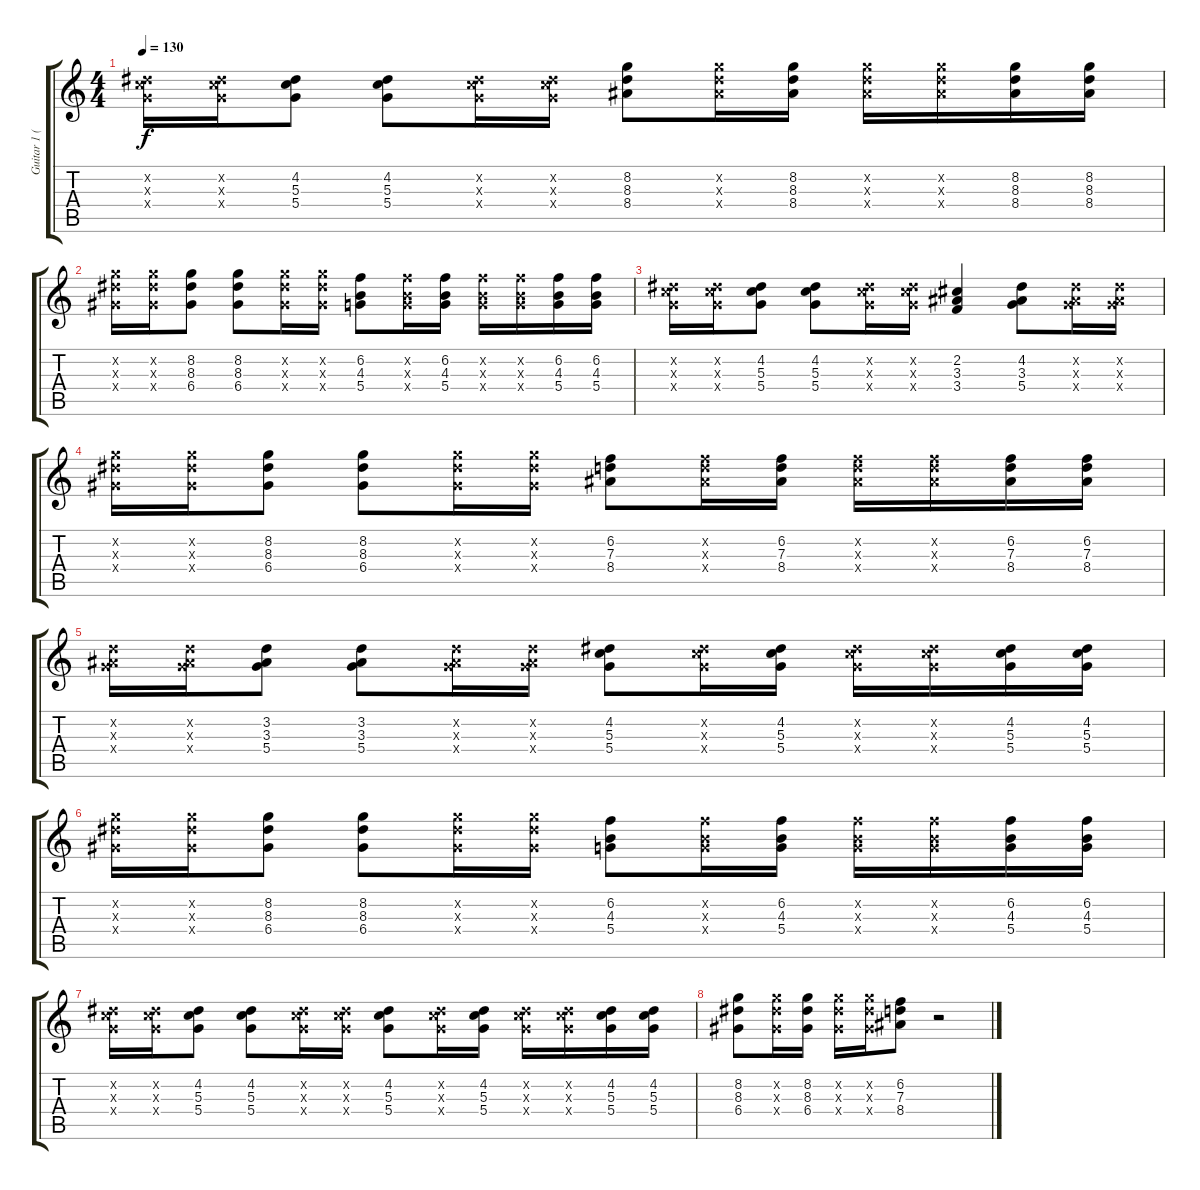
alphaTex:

\track ("Guitar 1 (L)" "Guitar 1 (") {instrument distortionguitar}
\staff {score tabs}
\tuning (E4 B3 G3 D3 A2 E2) {hide}
\ts (4 4)
\tempo 130
\clef g2
\ks c
(4.2{x} 5.3{x} 5.4{x}).16{dy f} (4.2{x} 5.3{x} 5.4{x}).16 (4.2 5.3 5.4).8 (4.2 5.3 5.4).8 (4.2{x} 5.3{x} 5.4{x}).16 (4.2{x} 5.3{x} 5.4{x}).16 (8.2 8.3 8.4).8 (8.2{x} 8.3{x} 8.4{x}).16 (8.2 8.3 8.4).16 (8.2{x} 8.3{x} 8.4{x}).16 (8.2{x} 8.3{x} 8.4{x}).16 (8.2 8.3 8.4).16 (8.2 8.3 8.4).16 |
(8.2{x} 8.3{x} 6.4{x}).16 (8.2{x} 8.3{x} 6.4{x}).16 (8.2 8.3 6.4).8 (8.2 8.3 6.4).8 (8.2{x} 8.3{x} 6.4{x}).16 (8.2{x} 8.3{x} 6.4{x}).16 (6.2 4.3 5.4).8 (6.2{x} 4.3{x} 5.4{x}).16 (6.2 4.3 5.4).16 (6.2{x} 4.3{x} 5.4{x}).16 (6.2{x} 4.3{x} 5.4{x}).16 (6.2 4.3 5.4).16 (6.2 4.3 5.4).16 |
(4.2{x} 5.3{x} 5.4{x}).16 (4.2{x} 5.3{x} 5.4{x}).16 (4.2 5.3 5.4).8 (4.2 5.3 5.4).8 (4.2{x} 5.3{x} 5.4{x}).16 (4.2{x} 5.3{x} 5.4{x}).16 (2.2 3.3 3.4).4 (4.2 3.3 5.4).8 (4.2{x} 3.3{x} 5.4{x}).16 (4.2{x} 3.3{x} 5.4{x}).16 |
(8.2{x} 8.3{x} 6.4{x}).16 (8.2{x} 8.3{x} 6.4{x}).16 (8.2 8.3 6.4).8 (8.2 8.3 6.4).8 (8.2{x} 8.3{x} 6.4{x}).16 (8.2{x} 8.3{x} 6.4{x}).16 (6.2 7.3 8.4).8 (6.2{x} 7.3{x} 8.4{x}).16 (6.2 7.3 8.4).16 (6.2{x} 7.3{x} 8.4{x}).16 (6.2{x} 7.3{x} 8.4{x}).16 (6.2 7.3 8.4).16 (6.2 7.3 8.4).16 |
(3.2{x} 3.3{x} 5.4{x}).16 (3.2{x} 3.3{x} 5.4{x}).16 (3.2 3.3 5.4).8 (3.2 3.3 5.4).8 (3.2{x} 3.3{x} 5.4{x}).16 (3.2{x} 3.3{x} 5.4{x}).16 (4.2 5.3 5.4).8 (4.2{x} 5.3{x} 5.4{x}).16 (4.2 5.3 5.4).16 (4.2{x} 5.3{x} 5.4{x}).16 (4.2{x} 5.3{x} 5.4{x}).16 (4.2 5.3 5.4).16 (4.2 5.3 5.4).16 |
(8.2{x} 8.3{x} 6.4{x}).16 (8.2{x} 8.3{x} 6.4{x}).16 (8.2 8.3 6.4).8 (8.2 8.3 6.4).8 (8.2{x} 8.3{x} 6.4{x}).16 (8.2{x} 8.3{x} 6.4{x}).16 (6.2 4.3 5.4).8 (6.2{x} 4.3{x} 5.4{x}).16 (6.2 4.3 5.4).16 (6.2{x} 4.3{x} 5.4{x}).16 (6.2{x} 4.3{x} 5.4{x}).16 (6.2 4.3 5.4).16 (6.2 4.3 5.4).16 |
(4.2{x} 5.3{x} 5.4{x}).16 (4.2{x} 5.3{x} 5.4{x}).16 (4.2 5.3 5.4).8 (4.2 5.3 5.4).8 (4.2{x} 5.3{x} 5.4{x}).16 (4.2{x} 5.3{x} 5.4{x}).16 (4.2 5.3 5.4).8 (4.2{x} 5.3{x} 5.4{x}).16 (4.2 5.3 5.4).16 (4.2{x} 5.3{x} 5.4{x}).16 (4.2{x} 5.3{x} 5.4{x}).16 (4.2 5.3 5.4).16 (4.2 5.3 5.4).16 |
(8.2 8.3 6.4).8 (8.2{x} 8.3{x} 6.4{x}).16 (8.2 8.3 6.4).16 (8.2{x} 8.3{x} 6.4{x}).16 (8.2{x} 8.3{x} 6.4{x}).16 (6.2 7.3 8.4).8 r.2
